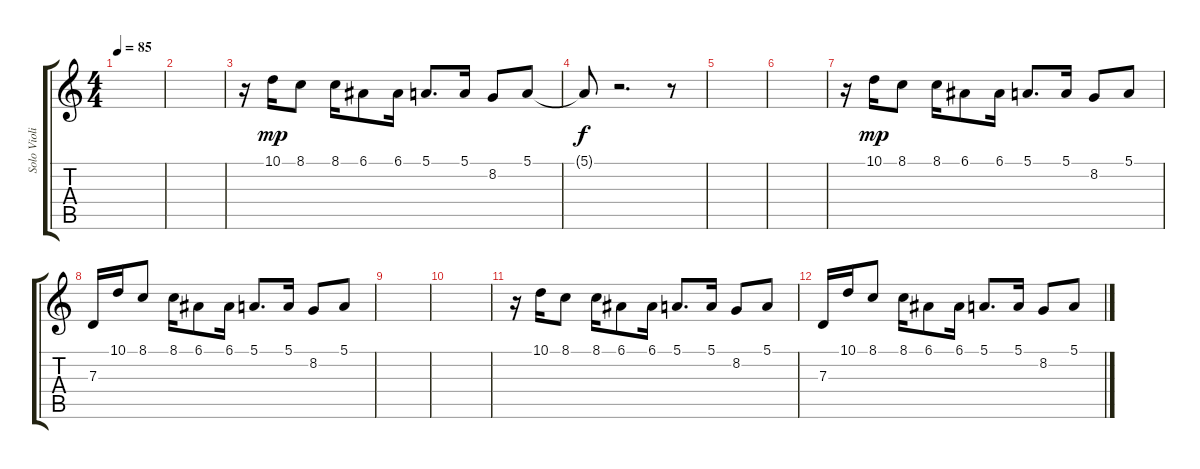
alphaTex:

\track ("Solo Violin" "Solo Violi") {instrument violin}
\staff {score tabs}
\tuning (E4 B3 G3 D3 A2 E2) {hide}
\ts (4 4)
\tempo 85
\clef g2
\ks c
|
|
r.16 10.1.16{dy mp} 8.1.8 8.1.16 6.1.8 6.1.16 5.1.8{d} 5.1.16 8.2.8 5.1.8 |
5.1{t}.8{dy f} r.2{d} r.8 |
|
|
r.16 10.1.16{dy mp} 8.1.8 8.1.16 6.1.8 6.1.16 5.1.8{d} 5.1.16 8.2.8 5.1.8 |
7.3.16 10.1.16 8.1.8 8.1.16 6.1.8 6.1.16 5.1.8{d} 5.1.16 8.2.8 5.1.8 |
|
|
r.16 10.1.16 8.1.8 8.1.16 6.1.8 6.1.16 5.1.8{d} 5.1.16 8.2.8 5.1.8 |
7.3.16 10.1.16 8.1.8 8.1.16 6.1.8 6.1.16 5.1.8{d} 5.1.16 8.2.8 5.1.8
